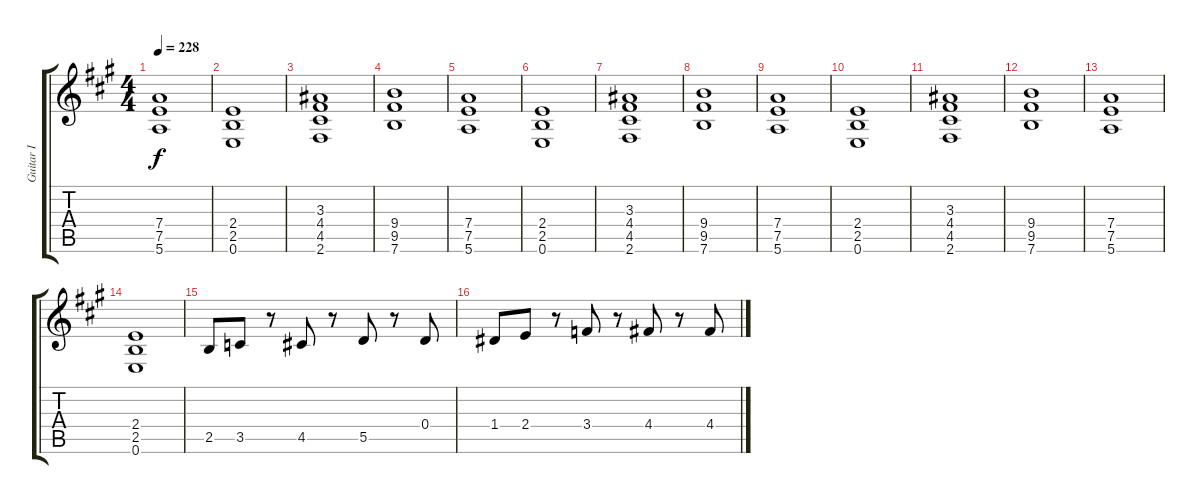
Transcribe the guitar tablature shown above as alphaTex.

\track ("Guitar I" "Guitar I") {mute instrument distortionguitar}
\staff {score tabs}
\tuning (E4 B3 G3 D3 A2 E2) {hide}
\ts (4 4)
\tempo 228
\clef g2
\ks a
(7.4 7.5 5.6).1{dy f} |
(2.4 2.5 0.6).1 |
(3.3 4.4 4.5 2.6).1 |
(9.4 9.5 7.6).1 |
(7.4 7.5 5.6).1 |
(2.4 2.5 0.6).1 |
(3.3 4.4 4.5 2.6).1 |
(9.4 9.5 7.6).1 |
(7.4 7.5 5.6).1 |
(2.4 2.5 0.6).1 |
(3.3 4.4 4.5 2.6).1 |
(9.4 9.5 7.6).1 |
(7.4 7.5 5.6).1 |
(2.4 2.5 0.6).1 |
2.5.8 3.5.8 r.8 4.5.8 r.8 5.5.8 r.8 0.4.8 |
1.4.8 2.4.8 r.8 3.4.8 r.8 4.4.8 r.8 4.4.8
